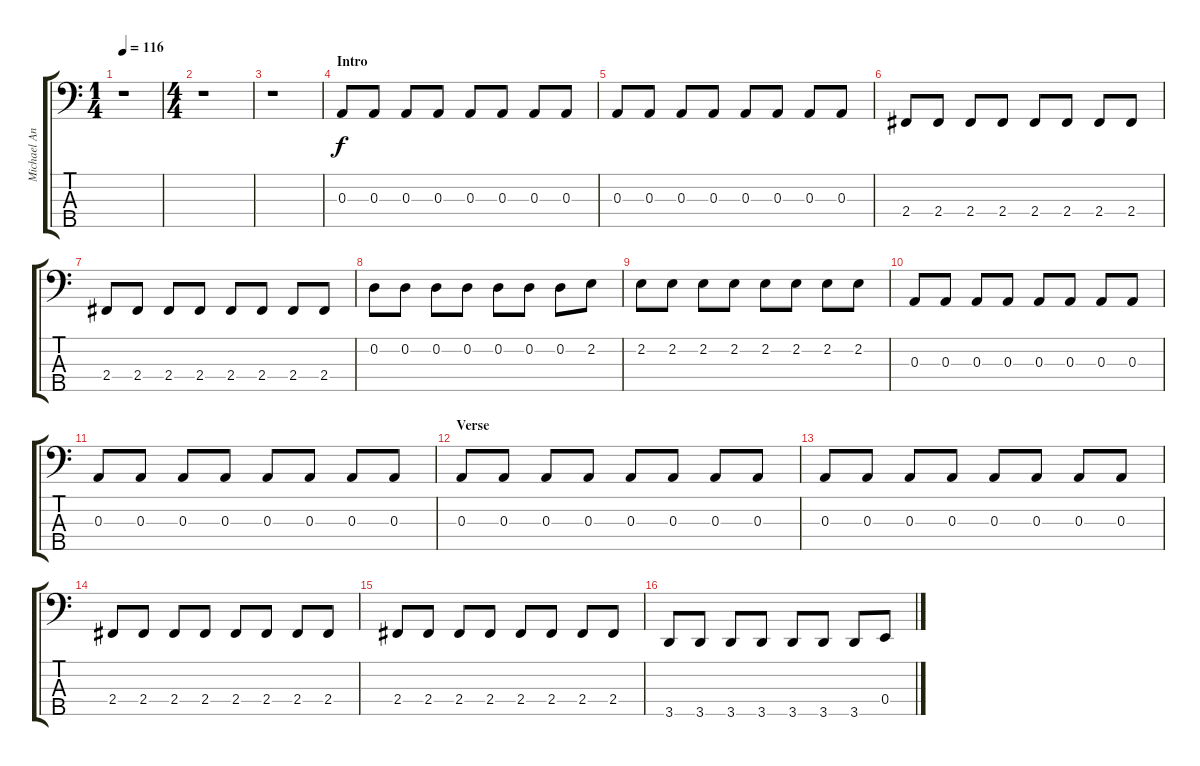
\track ("Michael Anthony" "Michael An") {instrument electricbasspick}
\staff {score tabs}
\tuning (G2 D2 A1 E1 B0) {hide}
\ts (1 4)
\tempo 116
\clef f4
\ks c
r.1{dy f instrument electricbasspick} |
\ts (4 4)
r.1 |
r.1 |
\section ("" "Intro")
0.3.8 0.3.8 0.3.8 0.3.8 0.3.8 0.3.8 0.3.8 0.3.8 |
0.3.8 0.3.8 0.3.8 0.3.8 0.3.8 0.3.8 0.3.8 0.3.8 |
2.4.8 2.4.8 2.4.8 2.4.8 2.4.8 2.4.8 2.4.8 2.4.8 |
2.4.8 2.4.8 2.4.8 2.4.8 2.4.8 2.4.8 2.4.8 2.4.8 |
0.2.8 0.2.8 0.2.8 0.2.8 0.2.8 0.2.8 0.2.8 2.2.8 |
2.2.8 2.2.8 2.2.8 2.2.8 2.2.8 2.2.8 2.2.8 2.2.8 |
0.3.8 0.3.8 0.3.8 0.3.8 0.3.8 0.3.8 0.3.8 0.3.8 |
0.3.8 0.3.8 0.3.8 0.3.8 0.3.8 0.3.8 0.3.8 0.3.8 |
\section ("" "Verse")
0.3.8 0.3.8 0.3.8 0.3.8 0.3.8 0.3.8 0.3.8 0.3.8 |
0.3.8 0.3.8 0.3.8 0.3.8 0.3.8 0.3.8 0.3.8 0.3.8 |
2.4.8 2.4.8 2.4.8 2.4.8 2.4.8 2.4.8 2.4.8 2.4.8 |
2.4.8 2.4.8 2.4.8 2.4.8 2.4.8 2.4.8 2.4.8 2.4.8 |
3.5.8 3.5.8 3.5.8 3.5.8 3.5.8 3.5.8 3.5.8 0.4.8
